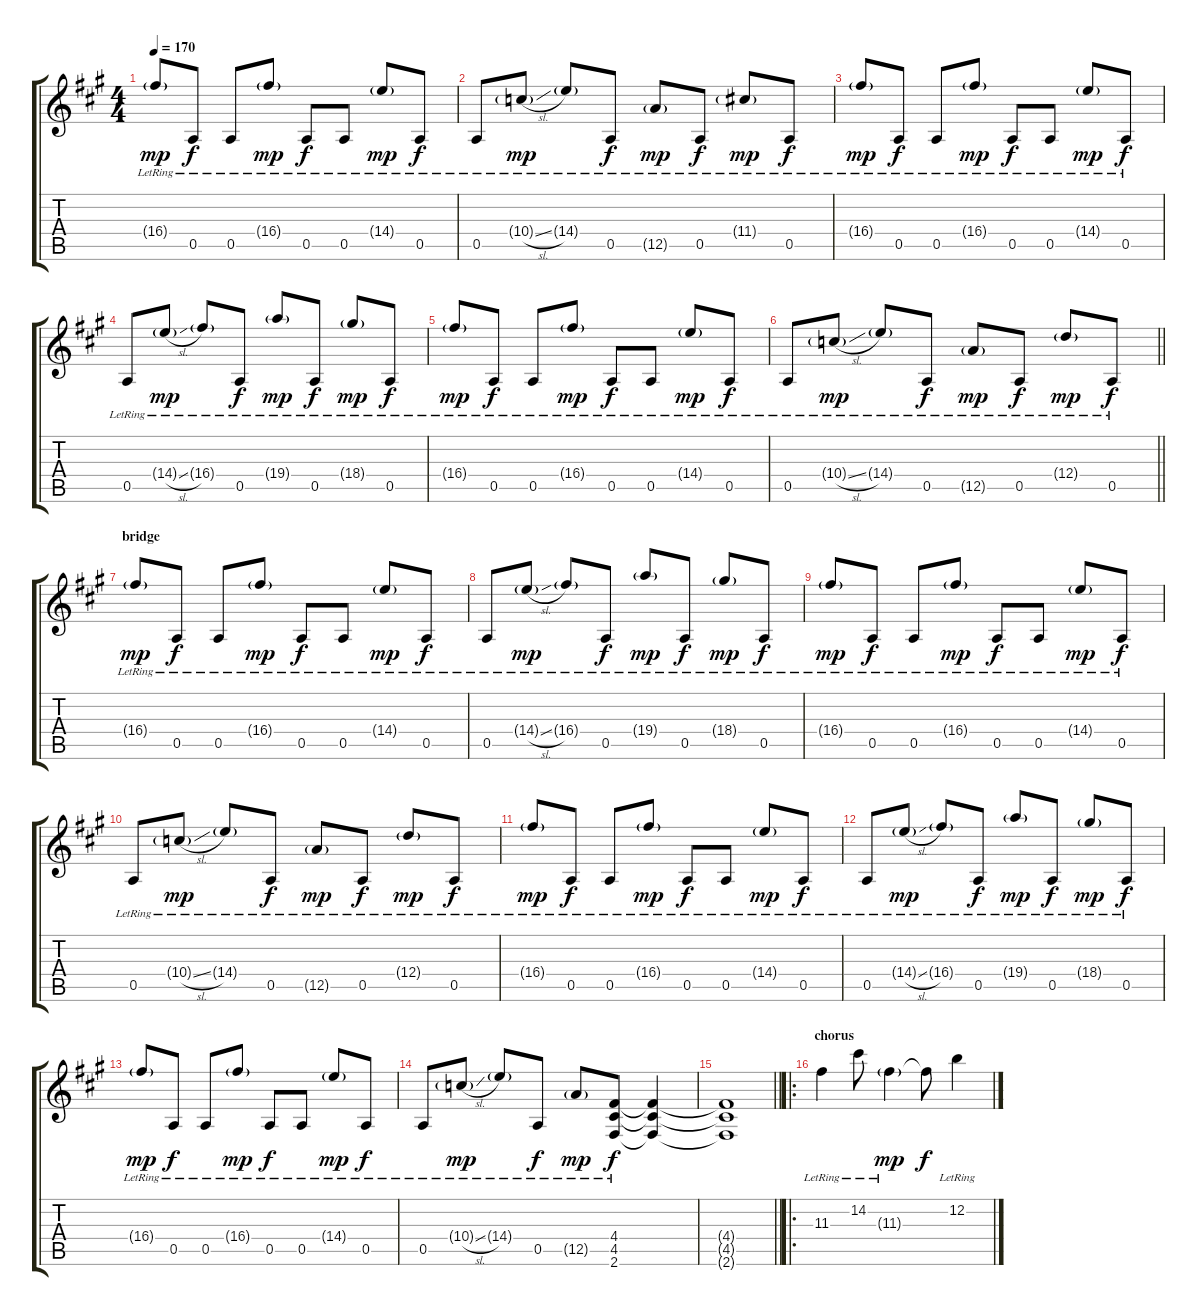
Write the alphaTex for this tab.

\track "" {instrument distortionguitar}
\staff {score tabs}
\tuning (E4 B3 G3 D3 A2 E2) {hide}
\ts (4 4)
\tempo 170
\clef g2
\ks f#minor
16.4{g lr}.8{dy mp} 0.5{lr}.8{dy f} 0.5{lr}.8 16.4{g lr}.8{dy mp} 0.5{lr}.8{dy f} 0.5{lr}.8 14.4{g lr}.8{dy mp} 0.5{lr}.8{dy f} |
0.5{lr}.8 10.4{sl g lr}.8{dy mp} 14.4{g lr}.8 0.5{lr}.8{dy f} 12.5{g lr}.8{dy mp} 0.5{lr}.8{dy f} 11.4{g lr}.8{dy mp} 0.5{lr}.8{dy f} |
16.4{g lr}.8{dy mp} 0.5{lr}.8{dy f} 0.5{lr}.8 16.4{g lr}.8{dy mp} 0.5{lr}.8{dy f} 0.5{lr}.8 14.4{g lr}.8{dy mp} 0.5{lr}.8{dy f} |
0.5{lr}.8 14.4{sl g lr}.8{dy mp} 16.4{g lr}.8 0.5{lr}.8{dy f} 19.4{g lr}.8{dy mp} 0.5{lr}.8{dy f} 18.4{g lr}.8{dy mp} 0.5{lr}.8{dy f} |
16.4{g lr}.8{dy mp volume 7} 0.5{lr}.8{dy f} 0.5{lr}.8 16.4{g lr}.8{dy mp} 0.5{lr}.8{dy f} 0.5{lr}.8 14.4{g lr}.8{dy mp} 0.5{lr}.8{dy f} |
\barLineRight lightlight
0.5{lr}.8 10.4{sl g lr}.8{dy mp} 14.4{g lr}.8 0.5{lr}.8{dy f} 12.5{g lr}.8{dy mp} 0.5{lr}.8{dy f} 12.4{g lr}.8{dy mp} 0.5{lr}.8{dy f} |
\section ("" "bridge")
16.4{g lr}.8{dy mp} 0.5{lr}.8{dy f} 0.5{lr}.8 16.4{g lr}.8{dy mp} 0.5{lr}.8{dy f} 0.5{lr}.8 14.4{g lr}.8{dy mp} 0.5{lr}.8{dy f} |
0.5{lr}.8 14.4{sl g lr}.8{dy mp} 16.4{g lr}.8 0.5{lr}.8{dy f} 19.4{g lr}.8{dy mp} 0.5{lr}.8{dy f} 18.4{g lr}.8{dy mp} 0.5{lr}.8{dy f} |
16.4{g lr}.8{dy mp} 0.5{lr}.8{dy f} 0.5{lr}.8 16.4{g lr}.8{dy mp} 0.5{lr}.8{dy f} 0.5{lr}.8 14.4{g lr}.8{dy mp} 0.5{lr}.8{dy f} |
0.5{lr}.8 10.4{sl g lr}.8{dy mp} 14.4{g lr}.8 0.5{lr}.8{dy f} 12.5{g lr}.8{dy mp} 0.5{lr}.8{dy f} 12.4{g lr}.8{dy mp} 0.5{lr}.8{dy f} |
16.4{g lr}.8{dy mp} 0.5{lr}.8{dy f} 0.5{lr}.8 16.4{g lr}.8{dy mp} 0.5{lr}.8{dy f} 0.5{lr}.8 14.4{g lr}.8{dy mp} 0.5{lr}.8{dy f} |
0.5{lr}.8 14.4{sl g lr}.8{dy mp} 16.4{g lr}.8 0.5{lr}.8{dy f} 19.4{g lr}.8{dy mp} 0.5{lr}.8{dy f} 18.4{g lr}.8{dy mp} 0.5{lr}.8{dy f} |
16.4{g lr}.8{dy mp} 0.5{lr}.8{dy f} 0.5{lr}.8 16.4{g lr}.8{dy mp} 0.5{lr}.8{dy f} 0.5{lr}.8 14.4{g lr}.8{dy mp} 0.5{lr}.8{dy f} |
0.5{lr}.8 10.4{sl g lr}.8{dy mp} 14.4{g lr}.8 0.5{lr}.8{dy f} 12.5{g lr}.8{dy mp} (4.4 4.5{lr} 2.6).8{dy f volume 11} (4.4{t} 4.5{t} 2.6{t}).4{volume 3} |
\barLineRight lightlight
(4.4{t} 4.5{t} 2.6{t}).1 |
\ro
\section ("" "chorus")
11.3{lr}.4{volume 11} 14.2{lr}.8 11.3{g lr}.4{dy mp} 11.3{t}.8{dy f} 12.2{lr}.4
